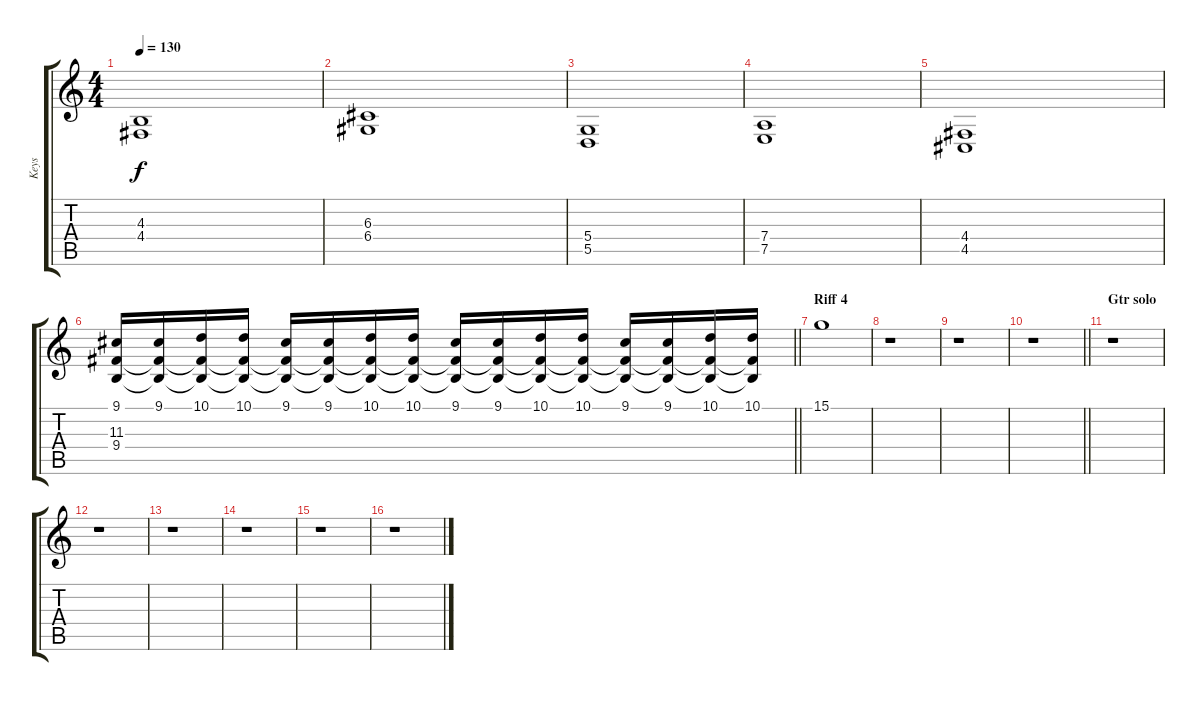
\track ("Keys" "Keys") {instrument churchorgan}
\staff {score tabs}
\tuning (E4 B3 G3 D3 A2 E2) {hide}
\ts (4 4)
\tempo 130
\clef g2
\ks c
(4.3 4.4).1{dy f} |
(6.3 6.4).1 |
(5.4 5.5).1 |
(7.4 7.5).1 |
(4.4 4.5).1 |
\barLineRight lightlight
(9.1 11.3 9.4).16 (9.1 11.3{t} 9.4{t}).16 (10.1 11.3{t} 9.4{t}).16 (10.1 11.3{t} 9.4{t}).16 (9.1 11.3{t} 9.4{t}).16 (9.1 11.3{t} 9.4{t}).16 (10.1 11.3{t} 9.4{t}).16 (10.1 11.3{t} 9.4{t}).16 (9.1 11.3{t} 9.4{t}).16 (9.1 11.3{t} 9.4{t}).16 (10.1 11.3{t} 9.4{t}).16 (10.1 11.3{t} 9.4{t}).16 (9.1 11.3{t} 9.4{t}).16 (9.1 11.3{t} 9.4{t}).16 (10.1 11.3{t} 9.4{t}).16 (10.1 11.3{t} 9.4{t}).16 |
\section ("" "Riff 4")
15.1.1 |
r.1 |
r.1 |
\barLineRight lightlight
r.1 |
\section ("" "Gtr solo")
r.1 |
r.1 |
r.1 |
r.1 |
r.1 |
r.1
